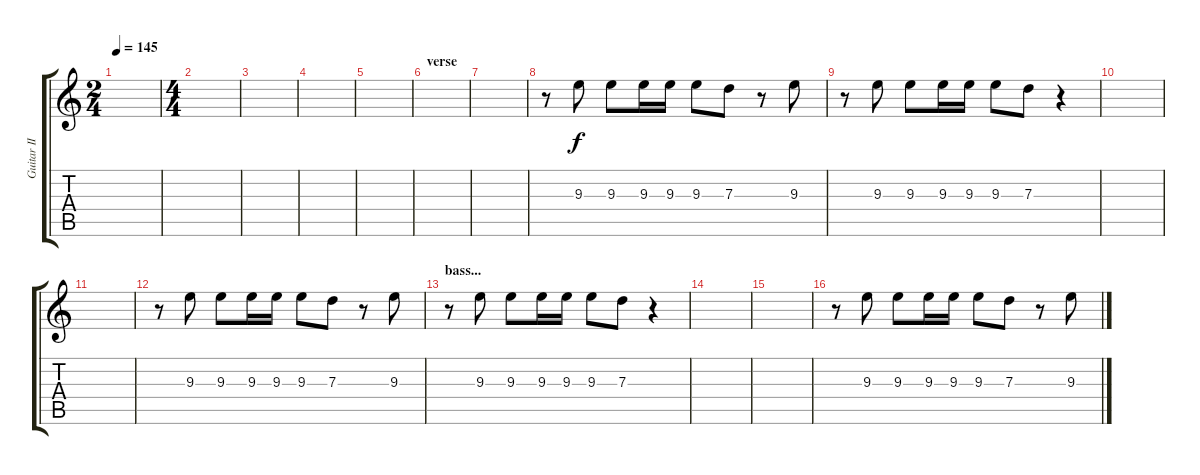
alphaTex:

\track ("Guitar II - Isaac Brock" "Guitar II ") {instrument distortionguitar}
\staff {score tabs}
\tuning (E4 B3 G3 D3 A2 E2) {hide}
\ts (2 4)
\tempo 145
\clef g2
\ks c
|
\ts (4 4)
|
|
|
|
\section ("" "verse")
|
|
r.8 9.3.8 9.3.8 9.3.16 9.3.16 9.3.8 7.3.8 r.8 9.3.8 |
r.8 9.3.8 9.3.8 9.3.16 9.3.16 9.3.8 7.3.8 r.4 |
|
|
r.8 9.3.8 9.3.8 9.3.16 9.3.16 9.3.8 7.3.8 r.8 9.3.8 |
\section ("" "bass...")
r.8 9.3.8 9.3.8 9.3.16 9.3.16 9.3.8 7.3.8 r.4 |
|
|
r.8 9.3.8 9.3.8 9.3.16 9.3.16 9.3.8 7.3.8 r.8 9.3.8
